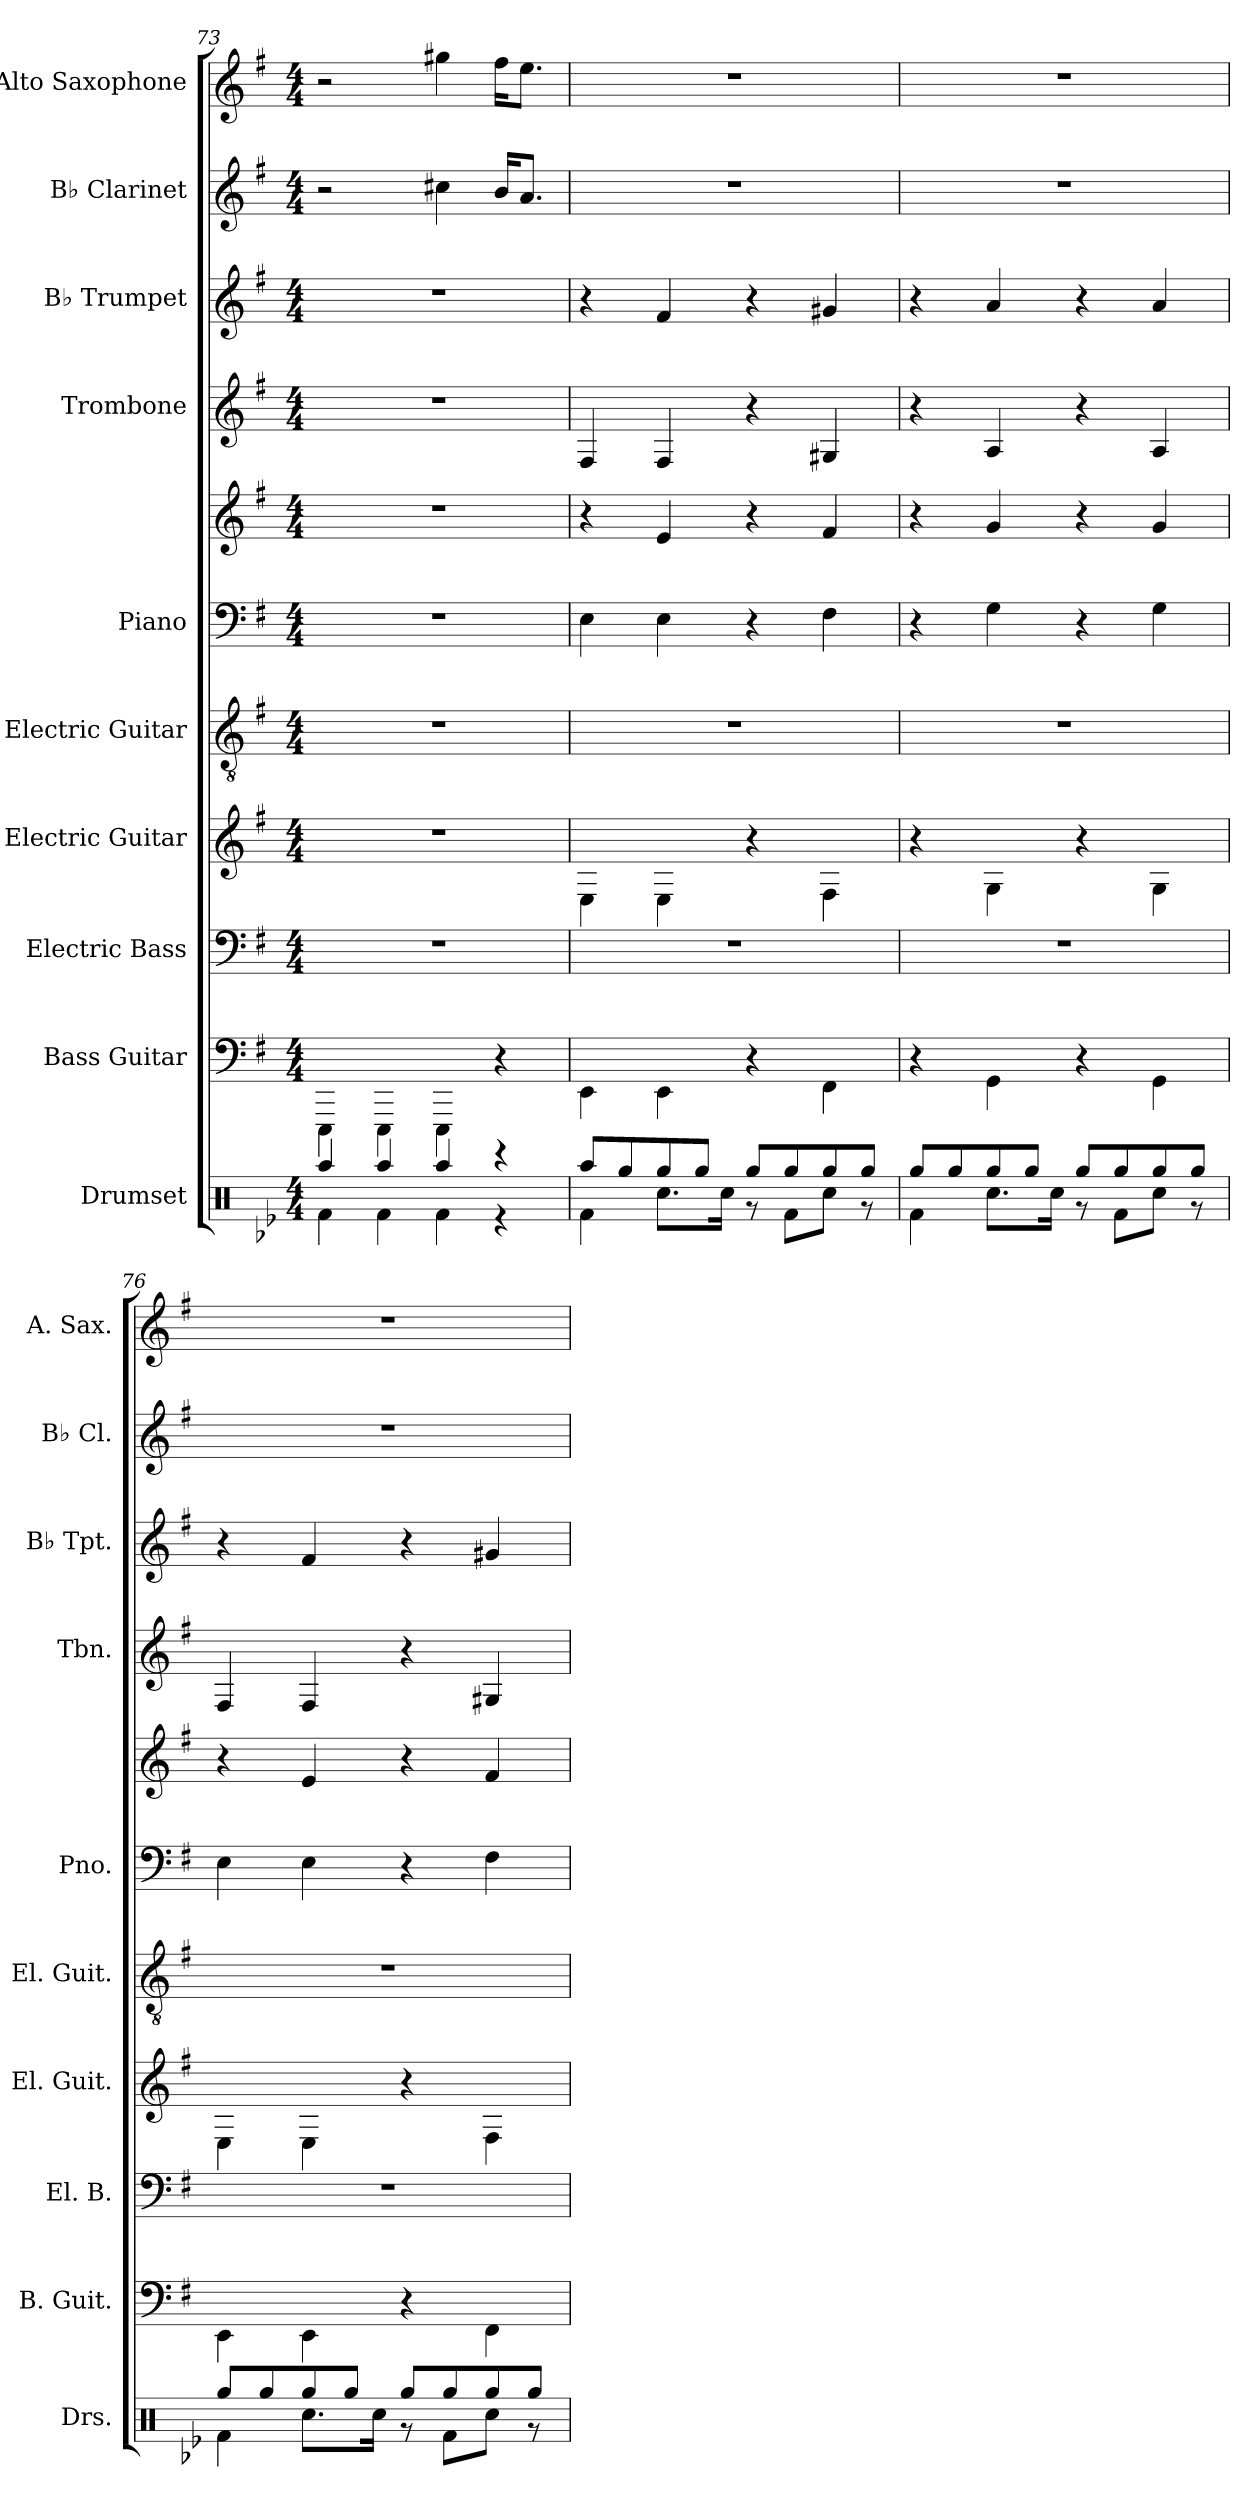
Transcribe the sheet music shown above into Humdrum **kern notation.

**kern	**kern	**kern	**kern	**kern	**kern	**kern	**kern	**kern	**kern	**kern
*part10	*part9	*part8	*part7	*part6	*part5	*part5	*part4	*part3	*part2	*part1
*staff11	*staff10	*staff9	*staff8	*staff7	*staff6	*staff5	*staff4	*staff3	*staff2	*staff1
*I"Drumset	*I"Bass Guitar	*I"Electric Bass	*I"Electric Guitar	*I"Electric Guitar	*I"Piano	*	*I"Trombone	*I"B♭ Trumpet	*I"B♭ Clarinet	*I"Alto Saxophone
*I'Drs.	*I'B. Guit.	*I'El. B.	*I'El. Guit.	*I'El. Guit.	*I'Pno.	*	*I'Tbn.	*I'B♭ Tpt.	*I'B♭ Cl.	*I'A. Sax.
*clefX	*	*clefF4	*	*clefGv2	*clefF4	*clefG2	*clefG2	*clefG2	*clefG2	*clefG2
*	*ITrd7c12	*ITrd7c12	*	*	*	*	*ITrd1c2	*ITrd1c2	*ITrd1c2	*ITrd5c9
*k[b-e-]	*k[f#]	*k[f#]	*k[f#]	*k[f#]	*k[f#]	*k[f#]	*k[b-]	*k[b-]	*k[b-]	*k[b-e-]
*M4/4	*M4/4	*M4/4	*M4/4	*M4/4	*M4/4	*M4/4	*M4/4	*M4/4	*M4/4	*M4/4
=73	=73	=73	=73	=73	=73	=73	=73	=73	=73	=73
*^	*	*	*	*	*	*	*	*	*	*
4Raa/	4Rf\	4EEEE\	1r	1r	1r	1r	1r	1r	1r	2r	2r
4Raa/	4Rf\	4EEEE\	.	.	.	.	.	.	.	.	.
4Raa/	4Rf\	4EEEE\	.	.	.	.	.	.	.	4bn\	4bn\
4r	4r	4r	.	.	.	.	.	.	.	16a/KL	16a\KL
.	.	.	.	.	.	.	.	.	.	8.g/J	8.g\J
=74	=74	=74	=74	=74	=74	=74	=74	=74	=74	=74	=74
8Raa/L	4Rf\	4EEE\	1r	4E\	1r	4E\	4r	4E/	4r	1r	1r
8Rgg/	.	.	.	.	.	.	.	.	.	.	.
8Rgg/	8.Rcc\L	4EEE\	.	4E\	.	4E\	4e/	4E/	4e/	.	.
8Rgg/J	.	.	.	.	.	.	.	.	.	.	.
.	16Rcc\Jk	.	.	.	.	.	.	.	.	.	.
8Rgg/L	8r	4r	.	4r	.	4r	4r	4r	4r	.	.
8Rgg/	8Rf\L	.	.	.	.	.	.	.	.	.	.
8Rgg/	8Rcc\J	4FFF#\	.	4F#\	.	4F#\	4f#/	4F#X/	4f#X/	.	.
8Rgg/J	8r	.	.	.	.	.	.	.	.	.	.
!!LO:PB:g=z
=75	=75	=75	=75	=75	=75	=75	=75	=75	=75	=75	=75
8Rgg/L	4Rf\	4r	1r	4r	1r	4r	4r	4r	4r	1r	1r
8Rgg/	.	.	.	.	.	.	.	.	.	.	.
8Rgg/	8.Rcc\L	4GGG\	.	4G\	.	4G\	4g/	4G/	4g/	.	.
8Rgg/J	.	.	.	.	.	.	.	.	.	.	.
.	16Rcc\Jk	.	.	.	.	.	.	.	.	.	.
8Rgg/L	8r	4r	.	4r	.	4r	4r	4r	4r	.	.
8Rgg/	8Rf\L	.	.	.	.	.	.	.	.	.	.
8Rgg/	8Rcc\J	4GGG\	.	4G\	.	4G\	4g/	4G/	4g/	.	.
8Rgg/J	8r	.	.	.	.	.	.	.	.	.	.
=76	=76	=76	=76	=76	=76	=76	=76	=76	=76	=76	=76
8Rgg/L	4Rf\	4EEE\	1r	4E\	1r	4E\	4r	4E/	4r	1r	1r
8Rgg/	.	.	.	.	.	.	.	.	.	.	.
8Rgg/	8.Rcc\L	4EEE\	.	4E\	.	4E\	4e/	4E/	4e/	.	.
8Rgg/J	.	.	.	.	.	.	.	.	.	.	.
.	16Rcc\Jk	.	.	.	.	.	.	.	.	.	.
8Rgg/L	8r	4r	.	4r	.	4r	4r	4r	4r	.	.
8Rgg/	8Rf\L	.	.	.	.	.	.	.	.	.	.
8Rgg/	8Rcc\J	4FFF#\	.	4F#\	.	4F#\	4f#/	4F#X/	4f#X/	.	.
8Rgg/J	8r	.	.	.	.	.	.	.	.	.	.
*v	*v	*	*	*	*	*	*	*	*	*	*
=	=	=	=	=	=	=	=	=	=	=
*-	*-	*-	*-	*-	*-	*-	*-	*-	*-	*-
